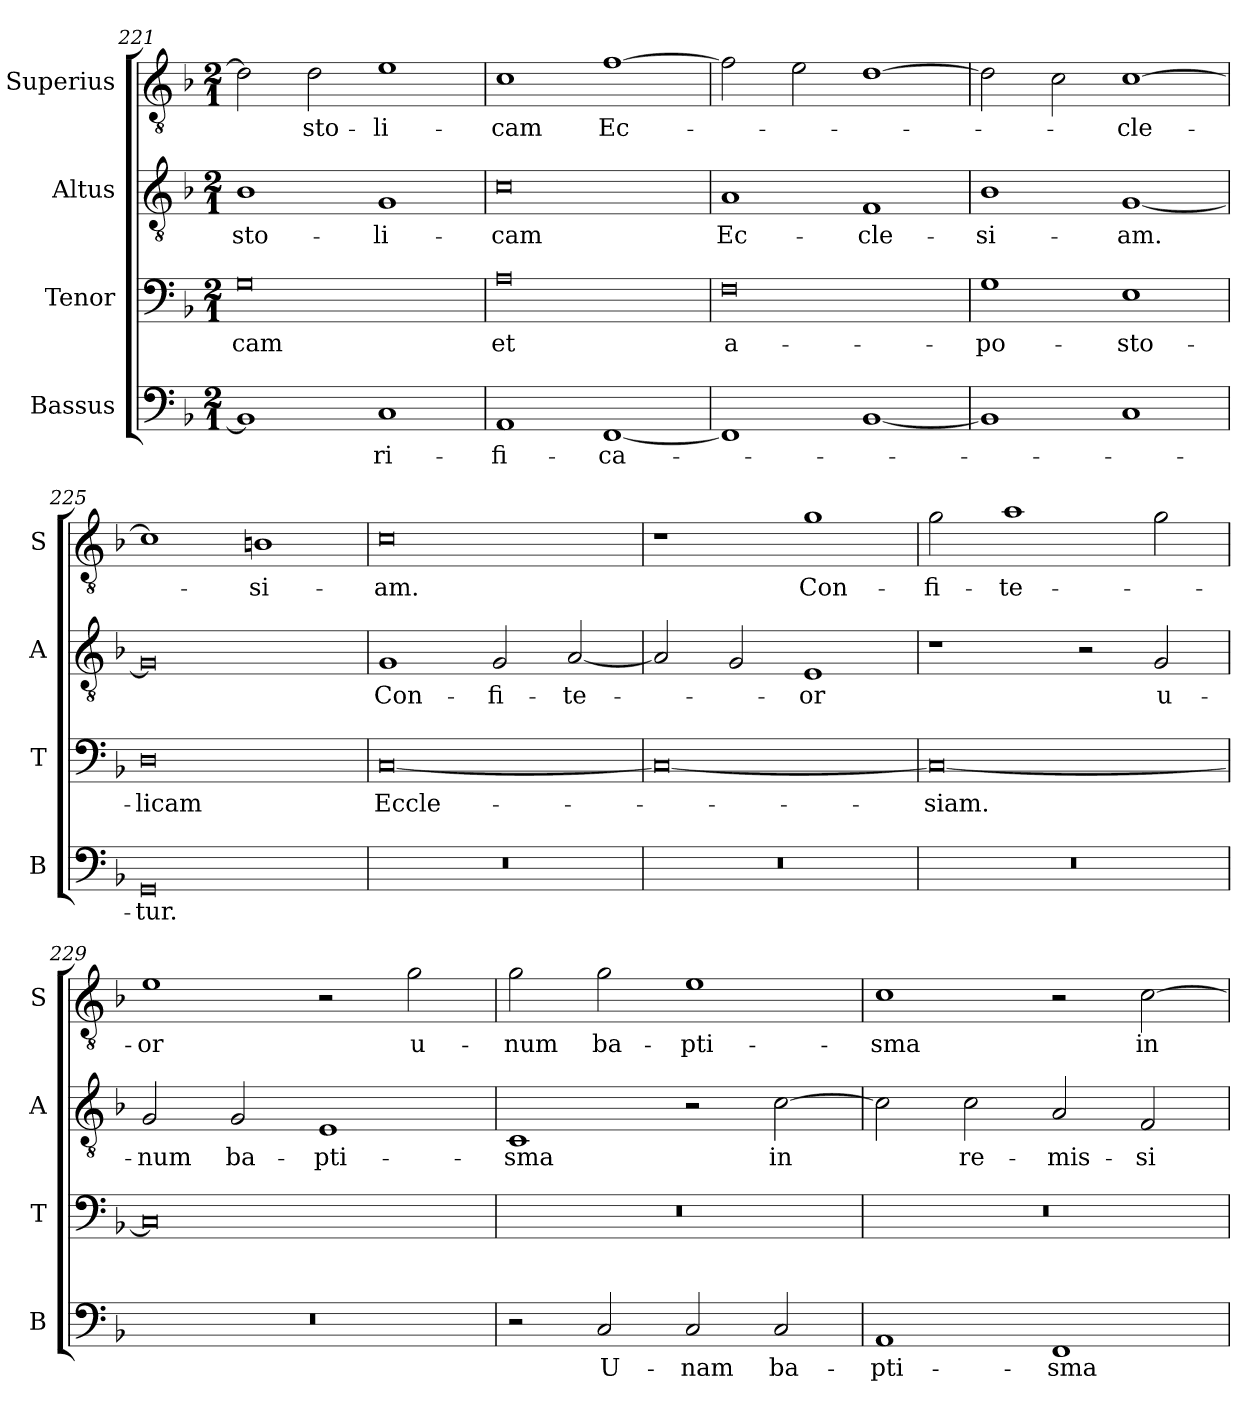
**kern	**text	**kern	**text	**kern	**text	**kern	**text
*part4	*part4	*part3	*part3	*part2	*part2	*part1	*part1
*staff4	*staff4	*staff3	*staff3	*staff2	*staff2	*staff1	*staff1
*I"Bassus	*	*I"Tenor	*	*I"Altus	*	*I"Superius	*
*I'B	*	*I'T	*	*I'A	*	*I'S	*
*clefF4	*	*clefF4	*	*clefGv2	*	*clefGv2	*
*k[b-]	*	*k[b-]	*	*k[b-]	*	*k[b-]	*
*M2/1	*	*M2/1	*	*M2/1	*	*M2/1	*
=221	=221	=221	=221	=221	=221	=221	=221
1BB-]	.	0G	-cam	1B-	-sto-	2d]	.
.	.	.	.	.	.	2d	-sto-
1C	-ri-	.	.	1G	-li-	1e	-li-
=222	=222	=222	=222	=222	=222	=222	=222
1AA	-fi-	0A	et	0c	-cam	1c	-cam
[1FF	-ca-	.	.	.	.	[1f	Ec-
=223	=223	=223	=223	=223	=223	=223	=223
1FF]	.	0F	a-	1A	Ec-	2f]	.
.	.	.	.	.	.	2e	.
[1BB-	.	.	.	1F	-cle-	[1d	.
=224	=224	=224	=224	=224	=224	=224	=224
1BB-]	.	1G	-po-	1B-	-si-	2d]	.
.	.	.	.	.	.	2c	.
1C	.	1E	-sto-	[1G	-am.	[1c	-cle-
=225	=225	=225	=225	=225	=225	=225	=225
0GG	-tur.	0D	-licam	0G]	.	1c]	.
.	.	.	.	.	.	1Bn	-si-
=226	=226	=226	=226	=226	=226	=226	=226
0r	.	[0C	Eccle-	1G	Con-	0c	-am.
.	.	.	.	2G	-fi-	.	.
.	.	.	.	[2A	-te-	.	.
=227	=227	=227	=227	=227	=227	=227	=227
0r	.	0C_	.	2A]	.	1r	.
.	.	.	.	2G	.	.	.
.	.	.	.	1E	-or	1g	Con-
=228	=228	=228	=228	=228	=228	=228	=228
0r	.	0C_	-siam.	1r	.	2g	-fi-
.	.	.	.	.	.	1a	-te-
.	.	.	.	2r	.	.	.
.	.	.	.	2G	u-	2g	.
=229	=229	=229	=229	=229	=229	=229	=229
0r	.	0C]	.	2G	-num	1e	-or
.	.	.	.	2G	ba-	.	.
.	.	.	.	1E	-pti-	2r	.
.	.	.	.	.	.	2g	u-
=230	=230	=230	=230	=230	=230	=230	=230
2r	.	0r	.	1C	-sma	2g	-num
2C	U-	.	.	.	.	2g	ba-
2C	-nam	.	.	2r	.	1e	-pti-
2C	ba-	.	.	[2c	in	.	.
=231	=231	=231	=231	=231	=231	=231	=231
1AA	-pti-	0r	.	2c]	.	1c	-sma
.	.	.	.	2c	re-	.	.
1FF	-sma	.	.	2A	-mis-	2r	.
.	.	.	.	2F	-si-	[2c	in
=	=	=	=	=	=	=	=
*-	*-	*-	*-	*-	*-	*-	*-
